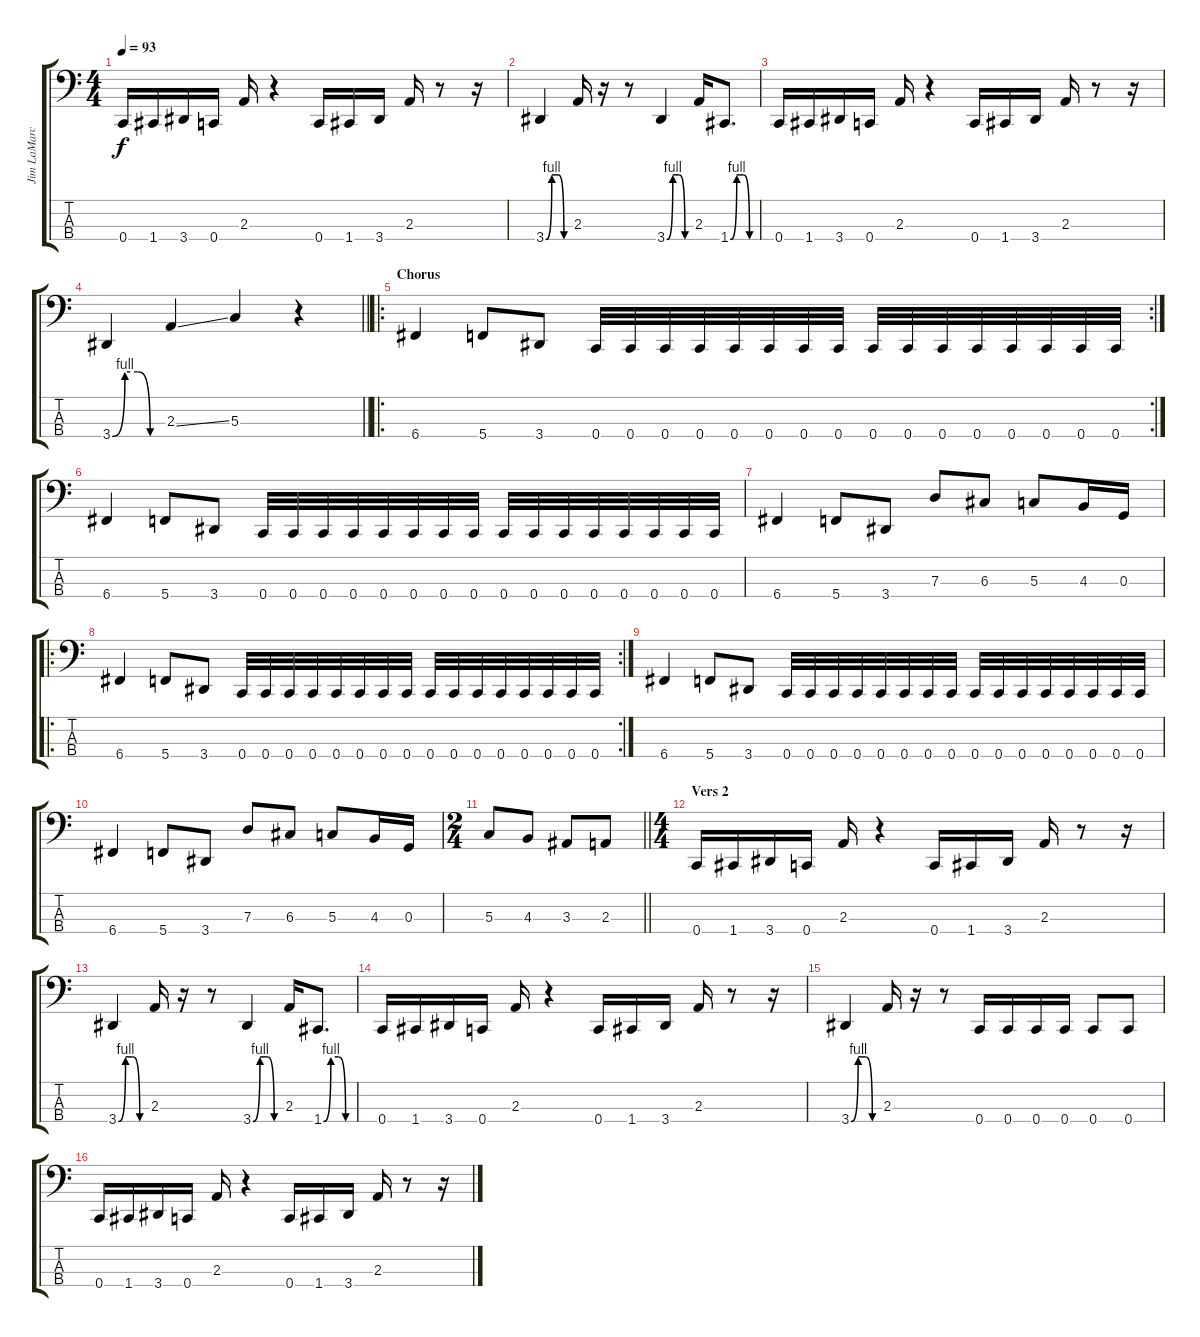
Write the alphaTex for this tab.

\track ("Jim LaMarca" "Jim LaMarc") {instrument electricbasspick}
\staff {score tabs}
\tuning (F2 C2 G1 C1) {hide}
\ts (4 4)
\tempo 93
\clef f4
\ks c
0.4.16{dy f} 1.4.16 3.4.16 0.4.16 2.3.16 r.4 0.4.16 1.4.16 3.4.16 2.3.16 r.8 r.16 |
3.4{be (custom 0 0 15 4 30 4 45 0 60 0)}.4 2.3.16 r.16 r.8 3.4{be (custom 0 0 15 4 30 4 45 0 60 0)}.4 2.3.16 1.4{be (custom 0 0 15 4 30 4 45 0 60 0)}.8{d} |
0.4.16 1.4.16 3.4.16 0.4.16 2.3.16 r.4 0.4.16 1.4.16 3.4.16 2.3.16 r.8 r.16 |
\barLineRight lightlight
3.4{be (custom 0 0 15 4 30 4 45 0 60 0)}.4 2.3{ss}.4 5.3.4 r.4 |
\ro
\rc 2
\section ("" "Chorus")
6.4.4 5.4.8 3.4.8 0.4.32 0.4.32 0.4.32 0.4.32 0.4.32 0.4.32 0.4.32 0.4.32 0.4.32 0.4.32 0.4.32 0.4.32 0.4.32 0.4.32 0.4.32 0.4.32 |
6.4.4 5.4.8 3.4.8 0.4.32 0.4.32 0.4.32 0.4.32 0.4.32 0.4.32 0.4.32 0.4.32 0.4.32 0.4.32 0.4.32 0.4.32 0.4.32 0.4.32 0.4.32 0.4.32 |
6.4.4 5.4.8 3.4.8 7.3.8 6.3.8 5.3.8 4.3.16 0.3.16 |
\ro
\rc 2
6.4.4 5.4.8 3.4.8 0.4.32 0.4.32 0.4.32 0.4.32 0.4.32 0.4.32 0.4.32 0.4.32 0.4.32 0.4.32 0.4.32 0.4.32 0.4.32 0.4.32 0.4.32 0.4.32 |
6.4.4 5.4.8 3.4.8 0.4.32 0.4.32 0.4.32 0.4.32 0.4.32 0.4.32 0.4.32 0.4.32 0.4.32 0.4.32 0.4.32 0.4.32 0.4.32 0.4.32 0.4.32 0.4.32 |
6.4.4 5.4.8 3.4.8 7.3.8 6.3.8 5.3.8 4.3.16 0.3.16 |
\ts (2 4)
\barLineRight lightlight
5.3.8 4.3.8 3.3.8 2.3.8 |
\ts (4 4)
\section ("" "Vers 2")
0.4.16 1.4.16 3.4.16 0.4.16 2.3.16 r.4 0.4.16 1.4.16 3.4.16 2.3.16 r.8 r.16 |
3.4{be (custom 0 0 15 4 30 4 45 0 60 0)}.4 2.3.16 r.16 r.8 3.4{be (custom 0 0 15 4 30 4 45 0 60 0)}.4 2.3.16 1.4{be (custom 0 0 15 4 30 4 45 0 60 0)}.8{d} |
0.4.16 1.4.16 3.4.16 0.4.16 2.3.16 r.4 0.4.16 1.4.16 3.4.16 2.3.16 r.8 r.16 |
3.4{be (custom 0 0 15 4 30 4 45 0 60 0)}.4 2.3.16 r.16 r.8 0.4.16 0.4.16 0.4.16 0.4.16 0.4.8 0.4.8 |
0.4.16 1.4.16 3.4.16 0.4.16 2.3.16 r.4 0.4.16 1.4.16 3.4.16 2.3.16 r.8 r.16
